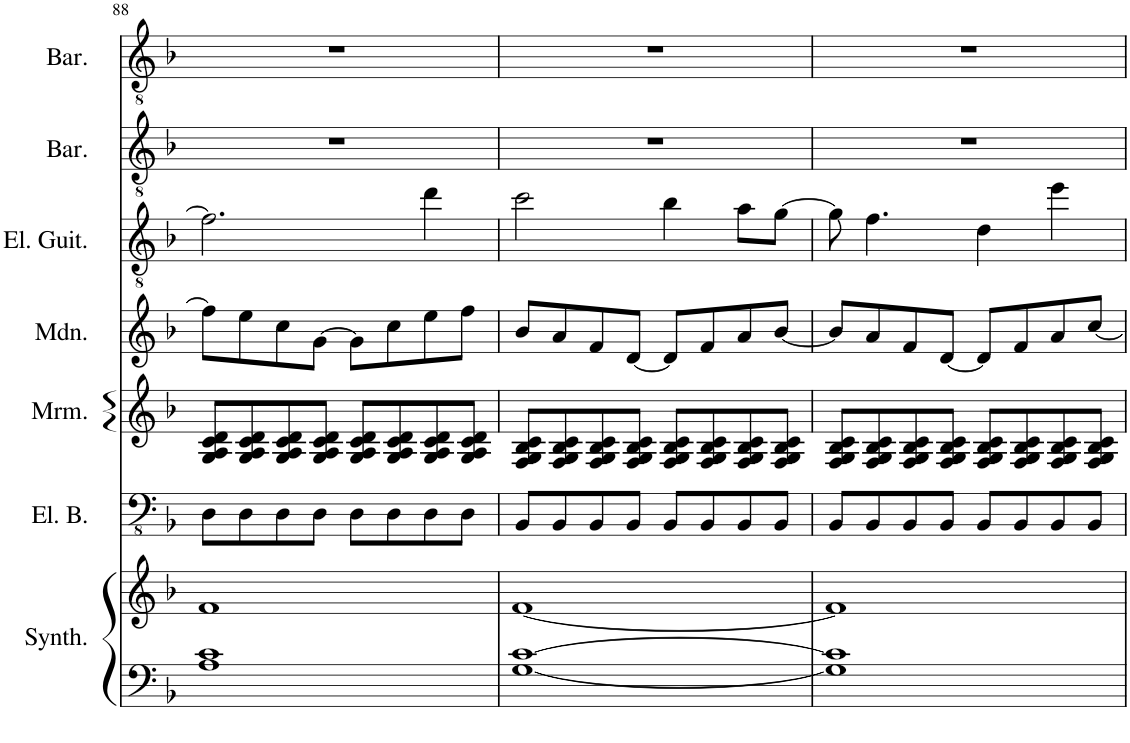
**kern	**kern	**kern	**kern	**kern	**kern	**kern	**kern
*part7	*part7	*part6	*part5	*part4	*part3	*part2	*part1
*staff8	*staff7	*staff6	*staff5	*staff4	*staff3	*staff2	*staff1
*I"String Synthesizer	*	*I"Electric Bass	*I"Marimba	*I"Mandolin	*I"Electric Guitar	*I"Baritone	*I"Baritone
*I'Synth.	*	*I'El. B.	*I'Mrm.	*I'Mdn.	*I'El. Guit.	*I'Bar.	*I'Bar.
!!LO:PB:g=z
*clefF4	*clefG2	*clefFv4	*clefG2	*clefG2	*clefGv2	*clefGv2	*clefGv2
*k[b-]	*k[b-]	*k[b-]	*k[b-]	*k[b-]	*k[b-]	*k[b-]	*k[b-]
*M4/4	*M4/4	*M4/4	*M4/4	*M4/4	*M4/4	*M4/4	*M4/4
=88	=88	=88	=88	=88	=88	=88	=88
1A 1c	1f	8DD\L	8G/ 8A/ 8c/ 8d/L	8ff\L]	2.f\]	1r	1r
.	.	8DD\	8G/ 8A/ 8c/ 8d/	8ee\	.	.	.
.	.	8DD\	8G/ 8A/ 8c/ 8d/	8cc\	.	.	.
.	.	8DD\J	8G/ 8A/ 8c/ 8d/J	[8g\J	.	.	.
.	.	8DD\L	8G/ 8A/ 8c/ 8d/L	8g\L]	.	.	.
.	.	8DD\	8G/ 8A/ 8c/ 8d/	8cc\	.	.	.
.	.	8DD\	8G/ 8A/ 8c/ 8d/	8ee\	4dd\	.	.
.	.	8DD\J	8G/ 8A/ 8c/ 8d/J	8ff\J	.	.	.
=89	=89	=89	=89	=89	=89	=89	=89
[1G [1c	[1f	8BBB-/L	8F/ 8G/ 8B-/ 8c/L	8b-/L	2cc\	1r	1r
.	.	8BBB-/	8F/ 8G/ 8B-/ 8c/	8a/	.	.	.
.	.	8BBB-/	8F/ 8G/ 8B-/ 8c/	8f/	.	.	.
.	.	8BBB-/J	8F/ 8G/ 8B-/ 8c/J	[8d/J	.	.	.
.	.	8BBB-/L	8F/ 8G/ 8B-/ 8c/L	8d/L]	4b-\	.	.
.	.	8BBB-/	8F/ 8G/ 8B-/ 8c/	8f/	.	.	.
.	.	8BBB-/	8F/ 8G/ 8B-/ 8c/	8a/	8a\L	.	.
.	.	8BBB-/J	8F/ 8G/ 8B-/ 8c/J	[8b-/J	[8g\J	.	.
=90	=90	=90	=90	=90	=90	=90	=90
1G] 1c]	1f]	8BBB-/L	8F/ 8G/ 8B-/ 8c/L	8b-/L]	8g\]	1r	1r
.	.	8BBB-/	8F/ 8G/ 8B-/ 8c/	8a/	4.f\	.	.
.	.	8BBB-/	8F/ 8G/ 8B-/ 8c/	8f/	.	.	.
.	.	8BBB-/J	8F/ 8G/ 8B-/ 8c/J	[8d/J	.	.	.
.	.	8BBB-/L	8F/ 8G/ 8B-/ 8c/L	8d/L]	4d\	.	.
.	.	8BBB-/	8F/ 8G/ 8B-/ 8c/	8f/	.	.	.
.	.	8BBB-/	8F/ 8G/ 8B-/ 8c/	8a/	4ee\	.	.
.	.	8BBB-/J	8F/ 8G/ 8B-/ 8c/J	[8cc/J	.	.	.
=	=	=	=	=	=	=	=
*-	*-	*-	*-	*-	*-	*-	*-
